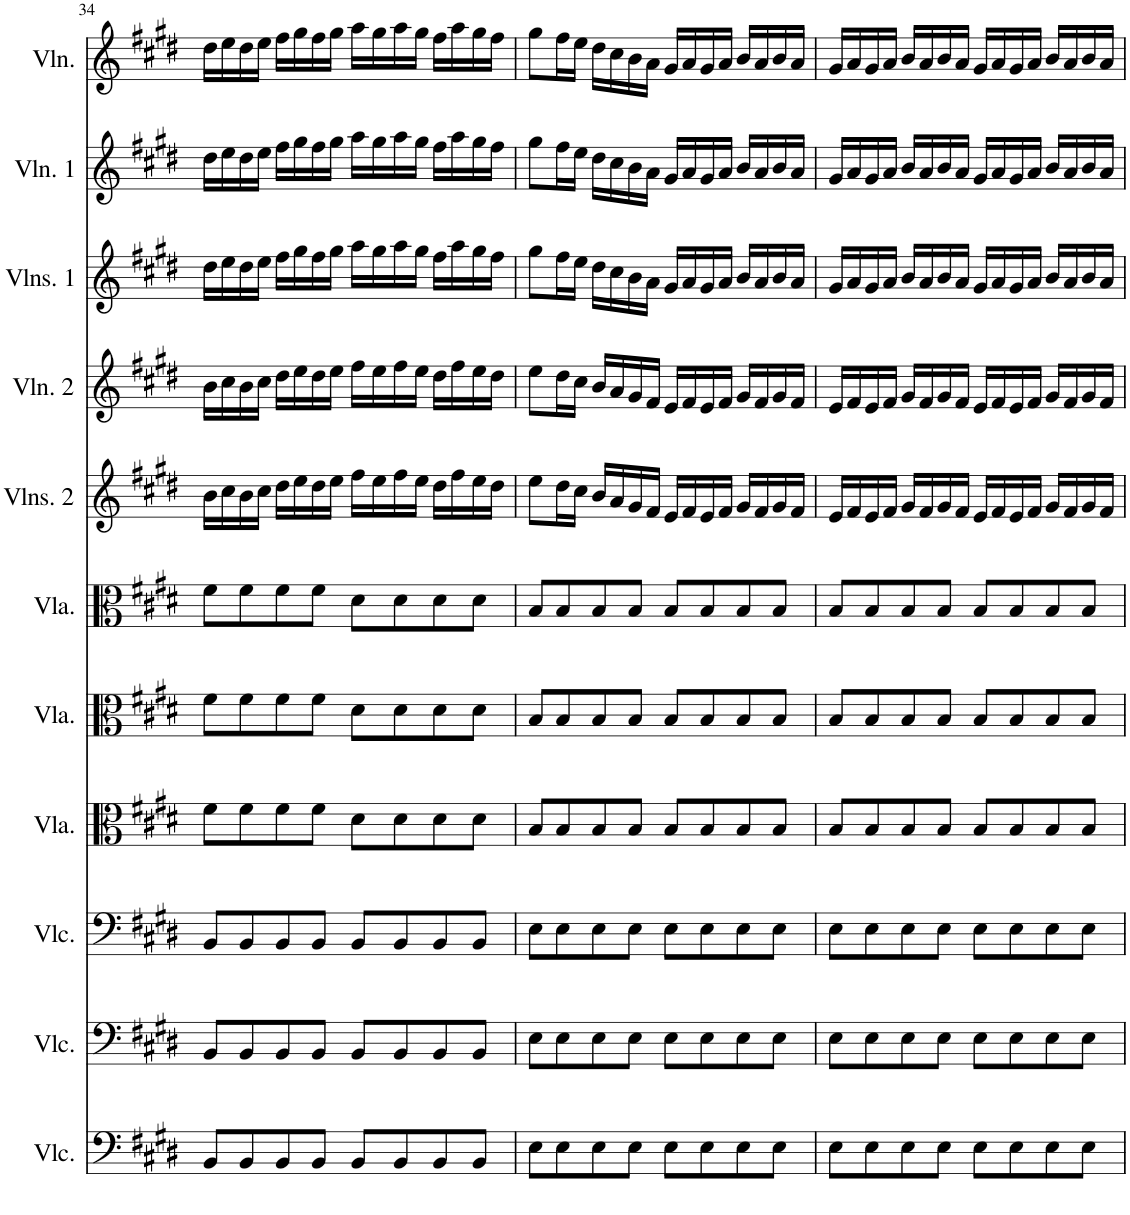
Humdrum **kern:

**kern	**kern	**kern	**kern	**kern	**kern	**kern	**kern	**kern	**kern	**kern
*part11	*part10	*part9	*part8	*part7	*part6	*part5	*part4	*part3	*part2	*part1
*staff11	*staff10	*staff9	*staff8	*staff7	*staff6	*staff5	*staff4	*staff3	*staff2	*staff1
*I"Violoncello	*I"Violoncello	*I"Violoncello	*I"Viola	*I"Viola	*I"Viola	*I"Violins 2	*I"Violin 2	*I"Violins 1	*I"Violin 1	*I"Violin
*I'Vlc.	*I'Vlc.	*I'Vlc.	*I'Vla.	*I'Vla.	*I'Vla.	*I'Vlns. 2	*I'Vln. 2	*I'Vlns. 1	*I'Vln. 1	*I'Vln.
!!LO:PB:g=z
*clefF4	*clefF4	*clefF4	*clefC3	*clefC3	*clefC3	*clefG2	*clefG2	*clefG2	*clefG2	*clefG2
*k[f#c#g#d#]	*k[f#c#g#d#]	*k[f#c#g#d#]	*k[f#c#g#d#]	*k[f#c#g#d#]	*k[f#c#g#d#]	*k[f#c#g#d#]	*k[f#c#g#d#]	*k[f#c#g#d#]	*k[f#c#g#d#]	*k[f#c#g#d#]
*M4/4	*M4/4	*M4/4	*M4/4	*M4/4	*M4/4	*M4/4	*M4/4	*M4/4	*M4/4	*M4/4
=34	=34	=34	=34	=34	=34	=34	=34	=34	=34	=34
8BB/L	8BB/L	8BB/L	8f#\L	8f#\L	8f#\L	16b\LL	16b\LL	16dd#\LL	16dd#\LL	16dd#\LL
.	.	.	.	.	.	16cc#\	16cc#\	16ee\	16ee\	16ee\
8BB/	8BB/	8BB/	8f#\	8f#\	8f#\	16b\	16b\	16dd#\	16dd#\	16dd#\
.	.	.	.	.	.	16cc#\JJ	16cc#\JJ	16ee\JJ	16ee\JJ	16ee\JJ
8BB/	8BB/	8BB/	8f#\	8f#\	8f#\	16dd#\LL	16dd#\LL	16ff#\LL	16ff#\LL	16ff#\LL
.	.	.	.	.	.	16ee\	16ee\	16gg#\	16gg#\	16gg#\
8BB/J	8BB/J	8BB/J	8f#\J	8f#\J	8f#\J	16dd#\	16dd#\	16ff#\	16ff#\	16ff#\
.	.	.	.	.	.	16ee\JJ	16ee\JJ	16gg#\JJ	16gg#\JJ	16gg#\JJ
8BB/L	8BB/L	8BB/L	8d#\L	8d#\L	8d#\L	16ff#\LL	16ff#\LL	16aa\LL	16aa\LL	16aa\LL
.	.	.	.	.	.	16ee\	16ee\	16gg#\	16gg#\	16gg#\
8BB/	8BB/	8BB/	8d#\	8d#\	8d#\	16ff#\	16ff#\	16aa\	16aa\	16aa\
.	.	.	.	.	.	16ee\JJ	16ee\JJ	16gg#\JJ	16gg#\JJ	16gg#\JJ
8BB/	8BB/	8BB/	8d#\	8d#\	8d#\	16dd#\LL	16dd#\LL	16ff#\LL	16ff#\LL	16ff#\LL
.	.	.	.	.	.	16ff#\	16ff#\	16aa\	16aa\	16aa\
8BB/J	8BB/J	8BB/J	8d#\J	8d#\J	8d#\J	16ee\	16ee\	16gg#\	16gg#\	16gg#\
.	.	.	.	.	.	16dd#\JJ	16dd#\JJ	16ff#\JJ	16ff#\JJ	16ff#\JJ
=35	=35	=35	=35	=35	=35	=35	=35	=35	=35	=35
8E\L	8E\L	8E\L	8B/L	8B/L	8B/L	8ee\L	8ee\L	8gg#\L	8gg#\L	8gg#\L
8E\	8E\	8E\	8B/	8B/	8B/	16dd#\L	16dd#\L	16ff#\L	16ff#\L	16ff#\L
.	.	.	.	.	.	16cc#\JJ	16cc#\JJ	16ee\JJ	16ee\JJ	16ee\JJ
8E\	8E\	8E\	8B/	8B/	8B/	16b/LL	16b/LL	16dd#\LL	16dd#\LL	16dd#\LL
.	.	.	.	.	.	16a/	16a/	16cc#\	16cc#\	16cc#\
8E\J	8E\J	8E\J	8B/J	8B/J	8B/J	16g#/	16g#/	16b\	16b\	16b\
.	.	.	.	.	.	16f#/JJ	16f#/JJ	16a\JJ	16a\JJ	16a\JJ
8E\L	8E\L	8E\L	8B/L	8B/L	8B/L	16e/LL	16e/LL	16g#/LL	16g#/LL	16g#/LL
.	.	.	.	.	.	16f#/	16f#/	16a/	16a/	16a/
8E\	8E\	8E\	8B/	8B/	8B/	16e/	16e/	16g#/	16g#/	16g#/
.	.	.	.	.	.	16f#/JJ	16f#/JJ	16a/JJ	16a/JJ	16a/JJ
8E\	8E\	8E\	8B/	8B/	8B/	16g#/LL	16g#/LL	16b/LL	16b/LL	16b/LL
.	.	.	.	.	.	16f#/	16f#/	16a/	16a/	16a/
8E\J	8E\J	8E\J	8B/J	8B/J	8B/J	16g#/	16g#/	16b/	16b/	16b/
.	.	.	.	.	.	16f#/JJ	16f#/JJ	16a/JJ	16a/JJ	16a/JJ
=36	=36	=36	=36	=36	=36	=36	=36	=36	=36	=36
8E\L	8E\L	8E\L	8B/L	8B/L	8B/L	16e/LL	16e/LL	16g#/LL	16g#/LL	16g#/LL
.	.	.	.	.	.	16f#/	16f#/	16a/	16a/	16a/
8E\	8E\	8E\	8B/	8B/	8B/	16e/	16e/	16g#/	16g#/	16g#/
.	.	.	.	.	.	16f#/JJ	16f#/JJ	16a/JJ	16a/JJ	16a/JJ
8E\	8E\	8E\	8B/	8B/	8B/	16g#/LL	16g#/LL	16b/LL	16b/LL	16b/LL
.	.	.	.	.	.	16f#/	16f#/	16a/	16a/	16a/
8E\J	8E\J	8E\J	8B/J	8B/J	8B/J	16g#/	16g#/	16b/	16b/	16b/
.	.	.	.	.	.	16f#/JJ	16f#/JJ	16a/JJ	16a/JJ	16a/JJ
8E\L	8E\L	8E\L	8B/L	8B/L	8B/L	16e/LL	16e/LL	16g#/LL	16g#/LL	16g#/LL
.	.	.	.	.	.	16f#/	16f#/	16a/	16a/	16a/
8E\	8E\	8E\	8B/	8B/	8B/	16e/	16e/	16g#/	16g#/	16g#/
.	.	.	.	.	.	16f#/JJ	16f#/JJ	16a/JJ	16a/JJ	16a/JJ
8E\	8E\	8E\	8B/	8B/	8B/	16g#/LL	16g#/LL	16b/LL	16b/LL	16b/LL
.	.	.	.	.	.	16f#/	16f#/	16a/	16a/	16a/
8E\J	8E\J	8E\J	8B/J	8B/J	8B/J	16g#/	16g#/	16b/	16b/	16b/
.	.	.	.	.	.	16f#/JJ	16f#/JJ	16a/JJ	16a/JJ	16a/JJ
=	=	=	=	=	=	=	=	=	=	=
*-	*-	*-	*-	*-	*-	*-	*-	*-	*-	*-
